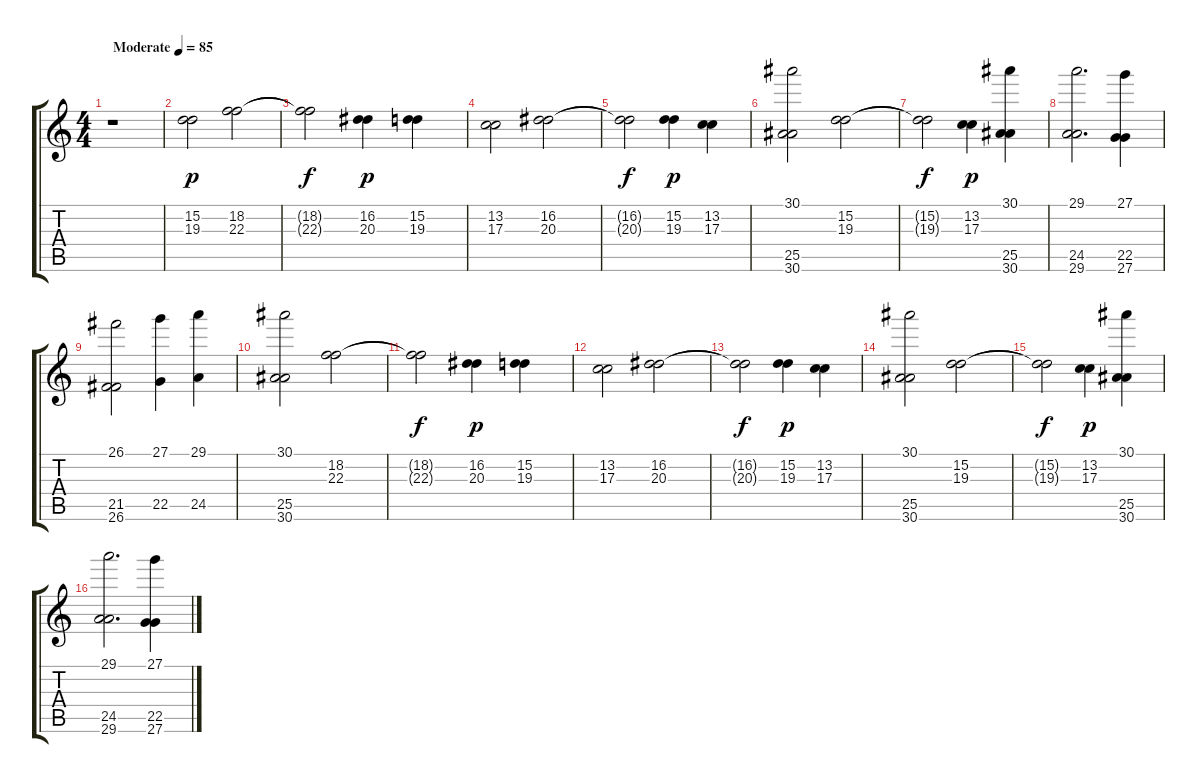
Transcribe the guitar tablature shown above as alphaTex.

\track "" {instrument stringensemble1}
\staff {score tabs}
\tuning (E4 B3 G3 D3 A2 E2) {hide}
\ts (4 4)
\tempo (85 "Moderate")
\clef g2
\ks c
r.1{dy p instrument stringensemble1} |
(15.2 19.3).2 (18.2 22.3).2 |
(18.2{t} 22.3{t}).2{dy f} (16.2 20.3).4{dy p} (15.2 19.3).4 |
(13.2 17.3).2 (16.2 20.3).2 |
(16.2{t} 20.3{t}).2{dy f} (15.2 19.3).4{dy p} (13.2 17.3).4 |
(30.1 25.5 30.6).2 (15.2 19.3).2 |
(15.2{t} 19.3{t}).2{dy f} (13.2 17.3).4{dy p} (30.1 25.5 30.6).4 |
(29.1 24.5 29.6).2{d} (27.1 22.5 27.6).4 |
(26.1 21.5 26.6).2 (27.1 22.5).4 (29.1 24.5).4 |
(30.1 25.5 30.6).2 (18.2 22.3).2 |
(18.2{t} 22.3{t}).2{dy f} (16.2 20.3).4{dy p} (15.2 19.3).4 |
(13.2 17.3).2 (16.2 20.3).2 |
(16.2{t} 20.3{t}).2{dy f} (15.2 19.3).4{dy p} (13.2 17.3).4 |
(30.1 25.5 30.6).2 (15.2 19.3).2 |
(15.2{t} 19.3{t}).2{dy f} (13.2 17.3).4{dy p} (30.1 25.5 30.6).4 |
(29.1 24.5 29.6).2{d} (27.1 22.5 27.6).4
